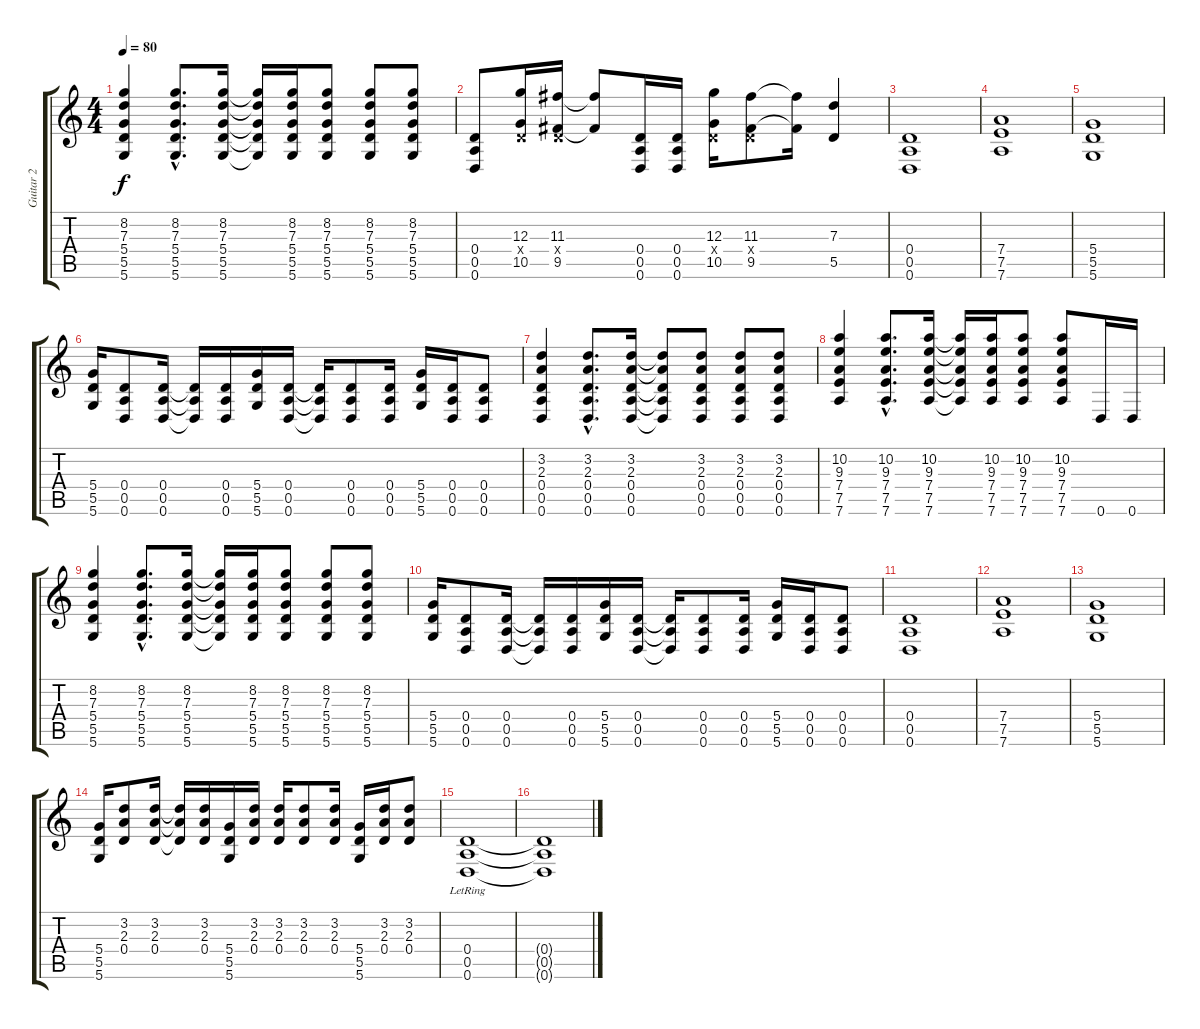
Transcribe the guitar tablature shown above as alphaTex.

\track ("Guitar 2" "Guitar 2") {instrument distortionguitar}
\staff {score tabs}
\tuning (E4 B3 G3 D3 A2 D2) {hide}
\ts (4 4)
\tempo 80
\clef g2
\ks c
(8.2 7.3 5.4 5.5 5.6).4{dy f} (8.2{hac} 7.3{hac} 5.4{hac} 5.5{hac} 5.6{hac}).8{d} (8.2 7.3 5.4 5.5 5.6).16 (8.2{t} 7.3{t} 5.4{t} 5.5{t} 5.6{t}).16 (8.2 7.3 5.4 5.5 5.6).16 (8.2 7.3 5.4 5.5 5.6).8 (8.2 7.3 5.4 5.5 5.6).8 (8.2 7.3 5.4 5.5 5.6).8 |
(0.4 0.5 0.6).8 (12.3 0.4{x} 10.5).16 (11.3 0.4{x} 9.5).16 (11.3{t} 9.5{t}).8 (0.4 0.5 0.6).16 (0.4 0.5 0.6).16 (12.3 0.4{x} 10.5).16 (11.3 0.4{x} 9.5).8 (11.3{t} 9.5{t}).16 (7.3 5.5).4 |
(0.4 0.5 0.6).1 |
(7.4 7.5 7.6).1 |
(5.4 5.5 5.6).1 |
(5.4 5.5 5.6).16 (0.4 0.5 0.6).8 (0.4 0.5 0.6).16 (0.4{t} 0.5{t} 0.6{t}).16 (0.4 0.5 0.6).16 (5.4 5.5 5.6).16 (0.4 0.5 0.6).16 (0.4{t} 0.5{t} 0.6{t}).16 (0.4 0.5 0.6).8 (0.4 0.5 0.6).16 (5.4 5.5 5.6).16 (0.4 0.5 0.6).16 (0.4 0.5 0.6).8 |
(3.2 2.3 0.4 0.5 0.6).4 (3.2{hac} 2.3{hac} 0.4{hac} 0.5{hac} 0.6{hac}).8{d} (3.2 2.3 0.4 0.5 0.6).16 (3.2{t} 2.3{t} 0.4{t} 0.5{t} 0.6{t}).8 (3.2 2.3 0.4 0.5 0.6).8 (3.2 2.3 0.4 0.5 0.6).8 (3.2 2.3 0.4 0.5 0.6).8 |
(10.2 9.3 7.4 7.5 7.6).4 (10.2{hac} 9.3{hac} 7.4{hac} 7.5{hac} 7.6{hac}).8{d} (10.2 9.3 7.4 7.5 7.6).16 (10.2{t} 9.3{t} 7.4{t} 7.5{t} 7.6{t}).16 (10.2 9.3 7.4 7.5 7.6).16 (10.2 9.3 7.4 7.5 7.6).8 (10.2 9.3 7.4 7.5 7.6).8 0.6.16 0.6.16 |
(8.2 7.3 5.4 5.5 5.6).4 (8.2{hac} 7.3{hac} 5.4{hac} 5.5{hac} 5.6{hac}).8{d} (8.2 7.3 5.4 5.5 5.6).16 (8.2{t} 7.3{t} 5.4{t} 5.5{t} 5.6{t}).16 (8.2 7.3 5.4 5.5 5.6).16 (8.2 7.3 5.4 5.5 5.6).8 (8.2 7.3 5.4 5.5 5.6).8 (8.2 7.3 5.4 5.5 5.6).8 |
(5.4 5.5 5.6).16 (0.4 0.5 0.6).8 (0.4 0.5 0.6).16 (0.4{t} 0.5{t} 0.6{t}).16 (0.4 0.5 0.6).16 (5.4 5.5 5.6).16 (0.4 0.5 0.6).16 (0.4{t} 0.5{t} 0.6{t}).16 (0.4 0.5 0.6).8 (0.4 0.5 0.6).16 (5.4 5.5 5.6).16 (0.4 0.5 0.6).16 (0.4 0.5 0.6).8 |
(0.4 0.5 0.6).1 |
(7.4 7.5 7.6).1 |
(5.4 5.5 5.6).1 |
(5.4 5.5 5.6).16 (3.2 2.3 0.4).8 (3.2 2.3 0.4).16 (3.2{t} 2.3{t} 0.4{t}).16 (3.2 2.3 0.4).16 (5.4 5.5 5.6).16 (3.2 2.3 0.4).16 (3.2 2.3 0.4).16 (3.2 2.3 0.4).8 (3.2 2.3 0.4).16 (5.4 5.5 5.6).16 (3.2 2.3 0.4).16 (3.2 2.3 0.4).8 |
(0.4{lr} 0.5{lr} 0.6{lr}).1{volume 0} |
(0.4{t} 0.5{t} 0.6{t}).1
